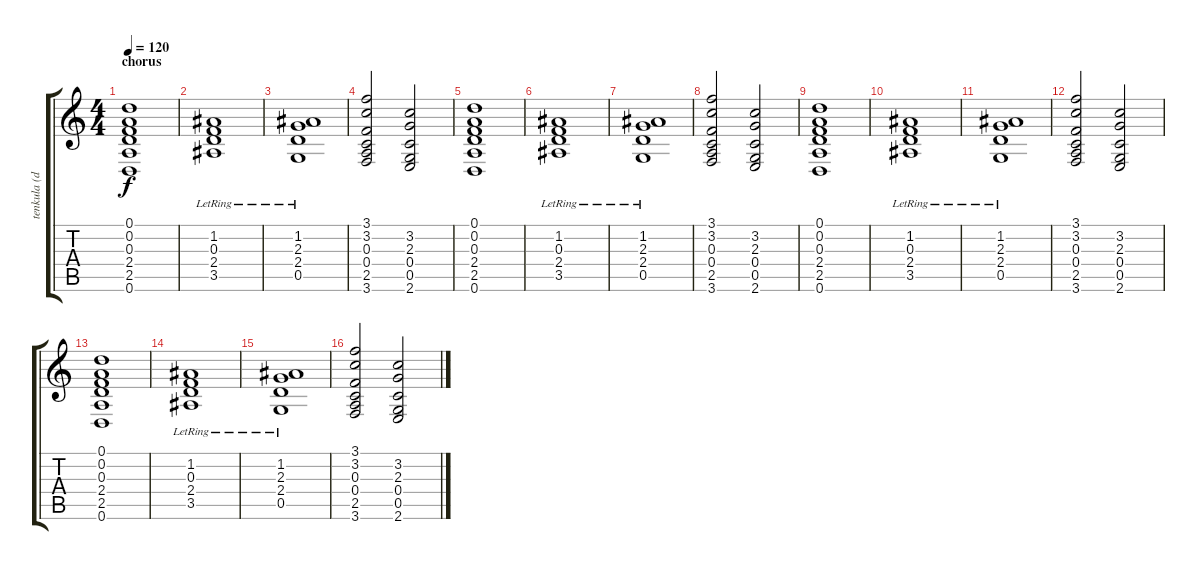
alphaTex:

\track ("tenkula (distortion)" "tenkula (d") {instrument distortionguitar}
\staff {score tabs}
\tuning (D4 A3 F3 C3 G2 D2) {hide}
\ts (4 4)
\section ("" "chorus")
\tempo 120
\clef g2
\ks c
(0.1 0.2 0.3 2.4 2.5 0.6).1{dy f} |
(1.2 0.3{lr} 2.4{lr} 3.5{lr}).1 |
(1.2 2.3{lr} 2.4{lr} 0.5{lr}).1 |
(3.1 3.2 0.3 0.4 2.5 3.6).2 (3.2 2.3 0.4 0.5 2.6).2 |
(0.1 0.2 0.3 2.4 2.5 0.6).1 |
(1.2 0.3{lr} 2.4{lr} 3.5{lr}).1 |
(1.2 2.3{lr} 2.4{lr} 0.5{lr}).1 |
(3.1 3.2 0.3 0.4 2.5 3.6).2 (3.2 2.3 0.4 0.5 2.6).2 |
(0.1 0.2 0.3 2.4 2.5 0.6).1 |
(1.2 0.3{lr} 2.4{lr} 3.5{lr}).1 |
(1.2 2.3{lr} 2.4{lr} 0.5{lr}).1 |
(3.1 3.2 0.3 0.4 2.5 3.6).2 (3.2 2.3 0.4 0.5 2.6).2 |
(0.1 0.2 0.3 2.4 2.5 0.6).1 |
(1.2 0.3{lr} 2.4{lr} 3.5{lr}).1 |
(1.2 2.3{lr} 2.4{lr} 0.5{lr}).1 |
(3.1 3.2 0.3 0.4 2.5 3.6).2 (3.2 2.3 0.4 0.5 2.6).2
